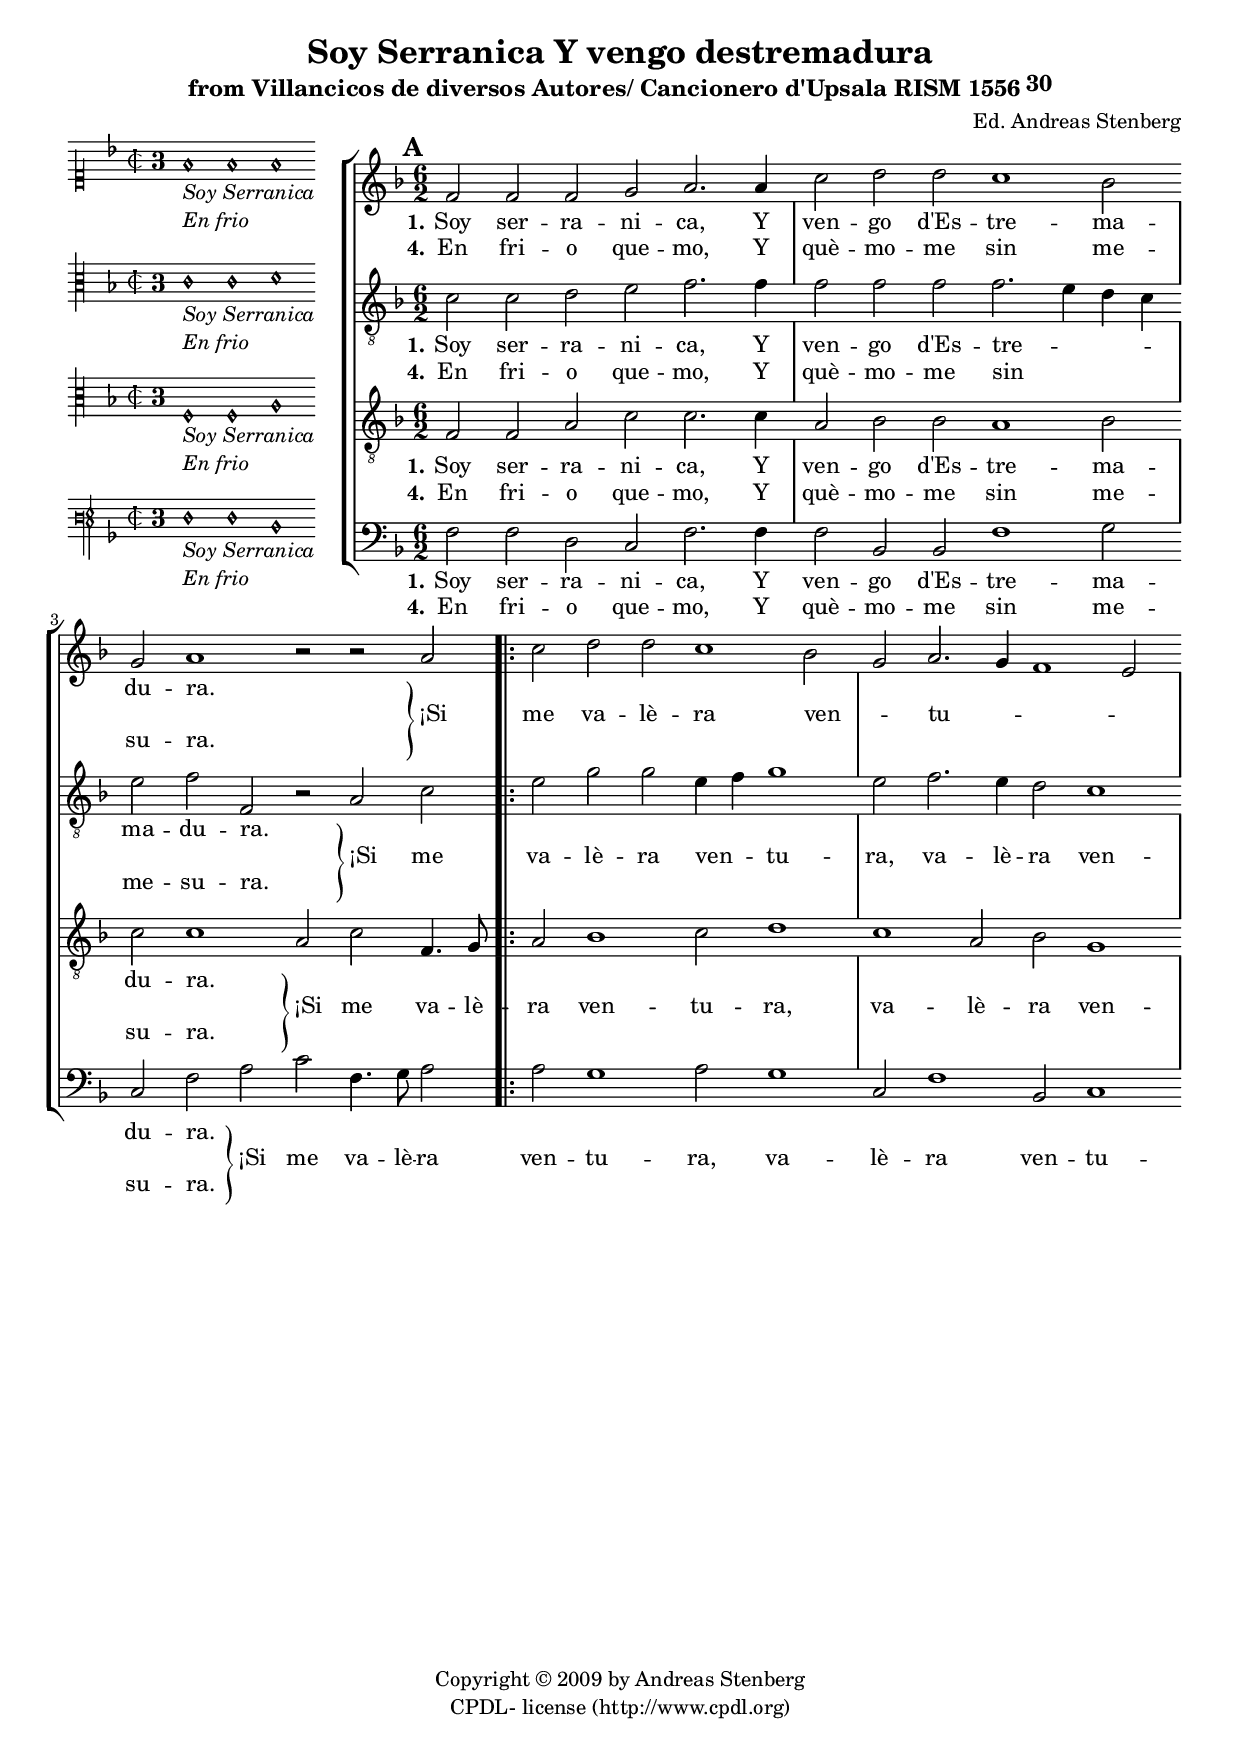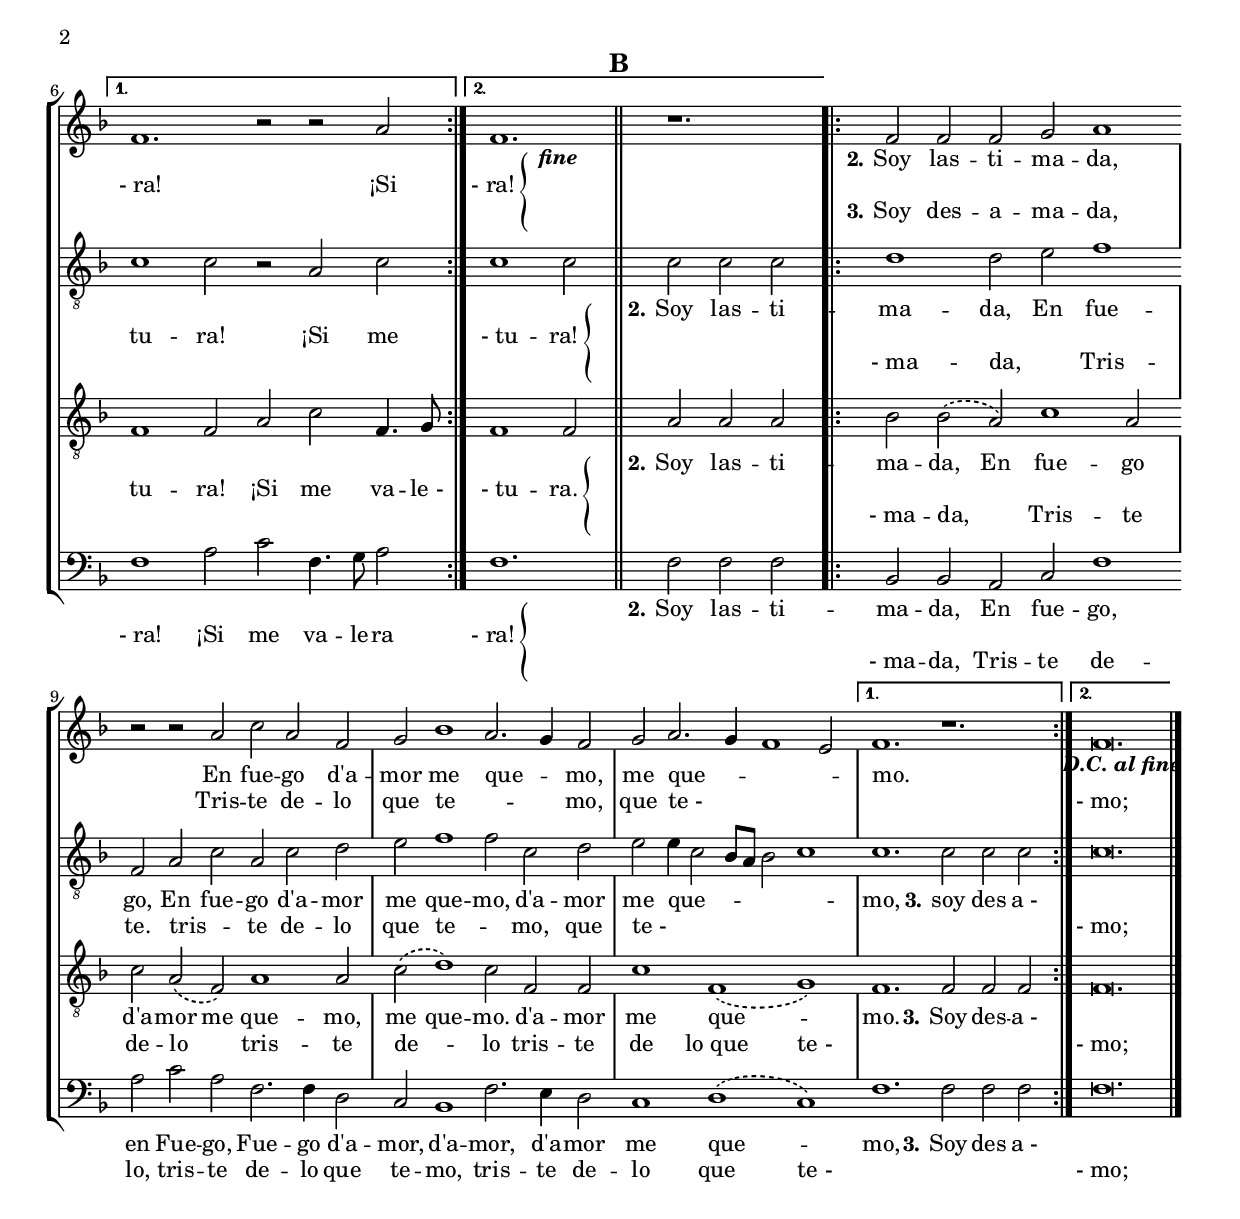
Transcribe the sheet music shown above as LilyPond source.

\version "2.12.0"
#(ly:set-option 'midi-extension "midi")
#(set-global-staff-size 18)
% Replace brace150 by whatever between brace0 and brace575 that is of a
% suitable size.
leftbrace = \markup {\override #'(font-encoding . fetaBraces) \lookup #"brace100" }

% In some versions earlier than 20.10.20, the argument to \rotate was
% erroneously treated as radians instead of degrees, i.e. #3.14 was
% needed instead of #180
rightbrace = \markup {\rotate #180 \leftbrace }

\header {
	title = "Soy Serranica Y vengo destremadura"
	subtitle = \markup {"from Villancicos de diversos Autores/ Cancionero d'Upsala RISM 1556" \raise #0.5 "30"}
%%	composer = "Anonymous"
	arranger = "Ed. Andreas Stenberg"
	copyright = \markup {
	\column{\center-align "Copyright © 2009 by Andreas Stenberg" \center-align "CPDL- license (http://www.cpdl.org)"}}
}

global = {
  \set Score.skipBars = ##t


  % main

  \key f \major
  \time 6/2
  \override Voice.NoteHead #'style = #'default
  \override Voice.Rest #'style = #'default

  % FIXME: setting printKeyCancellation back to #t must not
  % occur in the first bar after the incipit.  Dto. for forceClef.
  % Therefore, we need an extra \skip.


  \skip \breve.*3 % the actual music

  % let finis bar go through all staves
 \override Staff.BarLine #'transparent = ##f
  \skip \breve. *1
  \override Staff.BarLine #'transparent = ##t
  \skip \breve.*2 % the actual music

  % let finis bar go through all staves
  \override Staff.BarLine #'transparent = ##f
  \skip \breve.*2
  \override Staff.BarLine #'transparent = ##t
  \skip \breve.*4 % the actual music

  % let finis bar go through all staves
  \override Staff.BarLine #'transparent = ##f
  \skip \breve. *2
  %\skip 1*1
  % finis bar
  \bar "|."
}

discantusNotes = {
  \relative c' {

    % main
    \clef treble
    \slurDashed 
    \mark \default 
    f2 f f g a2. a4
    c2 d d c1 bes2
    g a1 r2 r a2
    \repeat volta2 {
	    c2 d d c1 bes2(
	    g) a2.( g4 f1 e2)
	    
    }
    \alternative {
	    {f1. r2 r2 a2}
	    {f1._\markup {\halign #-3.5 \bold \italic "fine"} \bar "||" \mark \default r1.}
    }
    \repeat volta2 {
	    f2 f f g a1 \break
	    r2 r a c a f
	    g bes1 a2.( g4) f2
	    g a2.( g4 f1 e2)
    }
    \alternative {
	    {f1. r1.}
	    {\cadenzaOn f\breve ._\markup {\halign #-0.5 { \bold \italic "D.C. al fine"}}}
    }
    
  }
}

discantusLyrics = \lyricmode {

  % main
  \set stanza = "1."
  Soy ser -- ra -- ni -- ca,
  Y ven -- go d'Es -- tre -- ma -- du -- ra.
  
  _ _ _ _ _  _ _ _ _ _
  
  \set stanza = "2."
  Soy las -- ti -- ma -- da,
  En fue -- go d'a -- mor me que -- mo, me que -- mo. _
}
discantusLyricsRefrain = \lyricmode {
	_ _ _ _ _  _ _ _ _ _
	_ _ _
	\markup { \rightbrace ¡Si} me va -- lè -- ra ven -- tu -- "- ra!" ¡Si \markup {"- ra!" \leftbrace }
}
discantusLyricsII = \lyricmode {

  % main
  \set stanza = "4."
  En fri -- o que -- mo,
  Y què -- mo -- me sin me -- su -- ra.
  _ _ _ _ _  _ _ _ _ _
  
  \set stanza = "3."
  Soy des -- a -- ma -- da,
  Tris -- te de -- lo que te -- _  mo, que "te -"    _ "- mo;"
}

altusNotes = {
  \relative c' {

    % main
    \clef "G_8"
    \slurDashed 
    c2 c d e f2. f4
    f2 f f f2.( e4 d c)
    e2 f f, r2 a c
    \repeat volta2 {
	    e2 g g e4( f) g1
	    e2 f2. e4 d2 c1
    }
    \alternative {
	    {c1 c2 r2 a c}
	    {c1 c2 c c c}
    }
    \repeat volta2 {
	    d1 d2 e f1
	    f,2 a c a c d
	    e f1 f2 c d
	    e2 e4( c2 bes8 a bes2 c1)
    }
    \alternative {
	    {c1. c2 c c}
	    {c\breve.}
    }
  }
}

altusLyrics = \lyricmode {
 % main
  \set stanza = "1."
  Soy ser -- ra -- ni -- ca,
  Y ven -- go d'Es -- tre -- ma -- du -- ra.
  _ _ _ _ _  _ _ _ _ _
  _ _ _ _ _  _ _ _
  \set stanza = "2."
  Soy las -- ti -- ma -- da, En fue -- go,
  En fue -- go d'a -- mor me que -- mo, d'a -- mor me que -- mo,   
  \set stanza = "3."  soy des "a -" 
  
}
altusLyricsRefrain = \lyricmode {
	_ _ _ _ _  _ _ _ _ _
	_ _ _
  \markup {\rightbrace ¡Si} me va -- lè -- ra  ven -- tu -- ra,
  va -- lè -- ra ven -- tu -- ra!
  ¡Si me "- tu" -- \markup {"ra!" \leftbrace }
}
altusLyricsII = \lyricmode {

  % main
  \set stanza = "4."
  En fri -- o que -- mo,
  Y què -- mo -- me sin me -- su -- ra.
  _ _ _ _ _  _ _ _ _ _
  _ _ _ _ _  _ _ _ _ _  _
 "- ma" -- da, _
  Tris -- te. tris -- _ te de -- lo que te -- _  mo, que "te -"  _ _ _ _ _ "- mo;"
}
tenorNotes = {
  \relative c {

    % main
    \clef "treble_8"
    \slurDashed 
    \phrasingSlurDashed 
    f2 f a c c2. c4
    a2 bes bes a1 bes2
    c c1 a2 c f,4. g8
    \repeat volta2 {
	    a2 bes1 c2 d1
	    c1 a2 bes g1
	     
    }
    \alternative {
	    {f1 f2 a c f,4. g8}
	    {f1 f2 a2 a a}
    }
    \repeat volta2 {
	    bes2 bes\( a\) c1 a2
	    c2 a\( f\) a1 a2
	    c2\( d1\) c2 f, f
	    c'1 f,\( g\)
    }
    \alternative {
	    {f1. f2 f f}
	    {f\breve.}
    }
  }
}

tenorLyrics =  \lyricmode {
 % main
  \set stanza = "1."
  Soy ser -- ra -- ni -- ca,
  Y ven -- go d'Es -- tre -- ma -- du -- ra.
  _ _ _ _ _  _ _ _ _ _
  _ _ _ _ _  _ _ _ _ _
  \set stanza = "2."
  Soy las -- ti -- ma -- da,
  En fue -- go d'a -- mor me que -- mo, me que -- mo. 
  d'a -- mor me que -- _ mo. 
    \set stanza = "3."
  Soy des -- "a -"
}
tenorLyricsRefrain = \lyricmode {
	_ _ _ _ _  _ _ _ _ _
	_ _ _
	\markup {\rightbrace ¡Si} me va -- lè -- ra ven -- tu -- ra, 
	va -- lè -- ra ven -- tu -- ra! ¡Si me va -- "le -"
	"- tu" -- \markup { "ra." \leftbrace }
}
tenorLyricsII = \lyricmode {
  % main
  \set stanza = "4."
  En fri -- o que -- mo,
  Y què -- mo -- me sin me -- su -- ra.
  _ _ _ _ _  _ _ _ _ _
  _ _ _ _ _  _ _ _ _ _   _ _ _
  
 "- ma" -- da, _
  Tris -- te de -- lo _ tris -- te de -- _ lo 
  tris -- te de  lo_que "te -" _  _ _ _ "- mo;"
}
bassusNotes = {
  \relative c {

    % main
    \clef "bass"
    \slurDashed 
    \phrasingSlurDashed 
    f2 f d c f2. f4
    f2 bes, bes f'1 g2
    c,2 f a c f,4. g8 a2 
    \repeat volta2 {
	    a2 g1 a2 g1
	    c,2 f1 bes,2 c1
    }
    \alternative {
	    {f1 a2 c f,4. g8 a2}
	    {f1. f2 f f}
    }
    \repeat volta2 {
	    bes,2 bes a c f1
	    a2 c a f2. f4 d2  
	    c2  bes1 f'2.  e4  d2
	    c1 d\( c\)
    }
    \alternative {
	    {f1. f2 f f}
	    {f\breve.}
    }
  }
}

bassusLyrics = \lyricmode {
 % main
  \set stanza = "1."
  Soy ser -- ra -- ni -- ca,
  Y ven -- go d'Es -- tre -- ma -- du -- ra.
  _ _ _ _ _  _ _ _ _ _
  _ _ _ _ _  _ _ _ _ _
  
  \set stanza = "2."
  Soy las -- ti -- ma -- da,
  En fue -- go, en Fue -- go, 
  Fue -- go d'a -- mor, d'a -- mor, d'a -- mor 
  me que -- _ mo,  
  \set stanza = "3."
  Soy des  "a -"
}
bassusLyricsRefrain = \lyricmode {
	_ _ _ _ _   _ _ _ _ _
	_ _ _
	\markup {\rightbrace ¡Si} me va -- lè -- ra ven -- tu -- ra,
	va -- lè -- ra ven -- tu -- "- ra!" ¡Si me va -- le -- ra
	\markup {"- ra!" \leftbrace }
}
bassusLyricsII = \lyricmode {

  % main
  \set stanza = "4."
  En fri -- o que -- mo,
  Y què -- mo -- me sin me -- su -- ra.
  _ _ _ _ _  _ _ _  _ _ _  _ _ _  _ _ _ _ _
  _ _ _ _
  "- ma" -- da,
  Tris -- te de -- lo, tris -- te de -- lo  que te --  mo, 
  tris -- te de -- lo que "te -" _ _ _ _  "- mo;" 
}

incipitDiscantus = \markup{
	\score{
		{
%%		\set Staff.instrumentName="Discantus "
		  % incipit
    \clef "petrucci-c1"
%%  \override Score.SpacingSpanner #'spacing-increment = #1.0 % tight spacing
  \key f \major
    \once \override Staff.TimeSignature #'style = #'mensural
  \time 2/2
  s8
  \once \override Staff.TimeSignature #'style = #'single-digit
  \time 3/2
		\override NoteHead   #'style = #'petrucci
		\override Rest #'style = #'mensural

  \cadenzaOn % turn off bar lines
%  \skip 1*3


    % incipit


    f'1_\markup{\column{\italic "Soy Serranica" \italic  "En frio"}} f' f' s % two bars
    
    \skip 1*1 % one bar

    	}
	\layout {
		\context {\Voice
			\remove Ligature_bracket_engraver
			\consists Mensural_ligature_engraver
		}
		line-width=5.0\cm  
	}
	}
}

incipitAltus = \markup{
	\score{
		{ 
%%		\set Staff.instrumentName="Altus "
		    \clef "petrucci-c3"
%%  \override Score.SpacingSpanner #'spacing-increment = #1.0 % tight spacing
  \key f \major
    \once \override Staff.TimeSignature #'style = #'mensural
  \time 2/2
  s8
  \once \override Staff.TimeSignature #'style = #'single-digit
  \time 3/2
		\override NoteHead   #'style = #'petrucci
		\override Rest #'style = #'mensural

		\cadenzaOn 
    % incipit


    c'1_\markup{\column{\italic "Soy Serranica" \italic "En frio"}} c' d' s % 
    \skip 1*1 % one bar

		}
	\layout {
		\context {\Voice
			\remove Ligature_bracket_engraver
			\consists Mensural_ligature_engraver
		}
		line-width=5.0\cm 
	}
	}
}

incipitTenor = \markup{
    \score{ {
%%   \set Staff.instrumentName = "Tenor  "
       \clef "petrucci-c3"
%%  \override Score.SpacingSpanner #'spacing-increment = #1.0 % tight spacing
  \key f \major
    \once \override Staff.TimeSignature #'style = #'mensural
  \time 2/2
  s8
  \once \override Staff.TimeSignature #'style = #'single-digit
  \time 3/2
		\override NoteHead   #'style = #'petrucci
		\override Rest #'style = #'mensural

	\cadenzaOn 

    % incipit


    f1_\markup{\column{\italic"Soy Serranica"\italic "En frio"}} f a s
    \skip 1*1 % one bar

    }
    \layout {
		\context {\Voice
			\remove Ligature_bracket_engraver
			\consists Mensural_ligature_engraver
		}
		line-width=5.0\cm 
}
}
}

incipitBassus = \markup{
    \score{ {
%%    \set Staff.instrumentName = "Bassus  "
	\clef "petrucci-f3"
%%  \override Score.SpacingSpanner #'spacing-increment = #1.0 % tight spacing
  \key f \major
    \once \override Staff.TimeSignature #'style = #'mensural
  \time 2/2
s8
  \once \override Staff.TimeSignature #'style = #'single-digit
  \time 3/2
		\override NoteHead   #'style = #'petrucci
		\override Rest #'style = #'mensural

	\cadenzaOn 

    % incipit

    f1_\markup{\column{\italic "Soy Serranica" \italic"En frio"}} f d s
    \skip 1*1 % one bar

    }
    \layout {
		\context {\Voice
			\remove Ligature_bracket_engraver
			\consists Mensural_ligature_engraver
		}
		line-width=5.0\cm 
            }
     }
}

%StaffGroup is used instead of ChoirStaff to get bar lines between systems
\score {
  <<
  \new StaffGroup = choirStaff <<
    \new Voice =
      "discantusNotes" << \global 
      \set Staff.instrumentName=\incipitDiscantus   
      \discantusNotes >>
    \new Lyrics =
      "discantusLyrics" \lyricsto discantusNotes { \discantusLyrics }
          \new Lyrics =
      "discantusLyricsRefrain" \lyricsto discantusNotes { \discantusLyricsRefrain }
          \new Lyrics =
      "discantusLyricsB" \lyricsto discantusNotes { \discantusLyricsII }
      
    \new Voice =
      "altusNotes" << \global 
      \set Staff.instrumentName=\incipitAltus 
      \altusNotes >>
    \new Lyrics =
      "altusLyrics" \lyricsto altusNotes { \altusLyrics }
    \new Lyrics =
      "altusLyricsRefrain" \lyricsto altusNotes { \altusLyricsRefrain }
          \new Lyrics =
      "altusLyricsB" \lyricsto altusNotes { \altusLyricsII }
     
    \new Voice =
      "tenorNotes" << \global 
      \set Staff.instrumentName=\incipitTenor 
      \tenorNotes >>
    \new Lyrics =
      "tenorLyrics" \lyricsto tenorNotes { \tenorLyrics }
    \new Lyrics =
      "tenorLyricsRefrain" \lyricsto tenorNotes { \tenorLyricsRefrain }
          \new Lyrics =
      "tenorLyricsB" \lyricsto tenorNotes { \tenorLyricsII }
     
    \new Voice =
      "bassusNotes" << \global 
      \set Staff.instrumentName=\incipitBassus
      \bassusNotes >>
      >>
    \new Lyrics =
      "bassusLyrics" \lyricsto bassusNotes { \bassusLyrics } 
    \new Lyrics =
      "bassusLyricsRefrain" \lyricsto bassusNotes { \bassusLyricsRefrain } 
    \new Lyrics =
      "bassusLyricsB" \lyricsto bassusNotes { \bassusLyricsII } 
    %Keep the bass lyrics outside of the staff group to avoid bar lines
    %between the lyrics.
  >>
  
  \layout {
    \context {
      \Score

      % no bars in staves
      \override BarLine #'transparent = ##t
    }
    % the next three instructions keep the lyrics between the barlines
	\context { \Lyrics 
	   \consists "Bar_engraver" 
	   \override BarLine #'transparent = ##t } 
	\context { \StaffGroup \consists "Separating_line_group_engraver" }
    \context {
      \Voice

      % no slurs
      \override Slur #'transparent = ##t

      % Comment in the below "\remove" command to allow line
      % breaking also at those barlines where a note overlaps
      % into the next bar.  The command is commented out in this
      % short example score, but especially for large scores, you
      % will typically yield better line breaking and thus improve
      % overall spacing if you comment in the following command.
      %\remove "Forbid_line_break_engraver"
    }
    	indent=5\cm
  }
}
%StaffGroup is used instead of ChoirStaff to get bar lines between systems
\score {
	\unfoldRepeats 
  <<
  \new StaffGroup = choirStaff <<
    \new Voice =
      "discantusNotes" << 
          \set Staff.midiInstrument="choir aahs"
    \once \override Score.MetronomeMark #'transparent = ##t
	\tempo 2=180
	\global 

      \discantusNotes >>

      
    \new Voice =
      "altusNotes" << \global 
                \set Staff.midiInstrument="choir aahs"
      \altusNotes >>

     
    \new Voice =
      "tenorNotes" << \global 
                \set Staff.midiInstrument="choir aahs" 
      \tenorNotes >>

     
    \new Voice =
      "bassusNotes" << \global 
                \set Staff.midiInstrument="choir aahs"
      \bassusNotes >>
      >>

  >>
  
  \midi {
  }
}
\paper {
	ragged-bottom = ##t
	ragged-last-bottom = ##t
}
